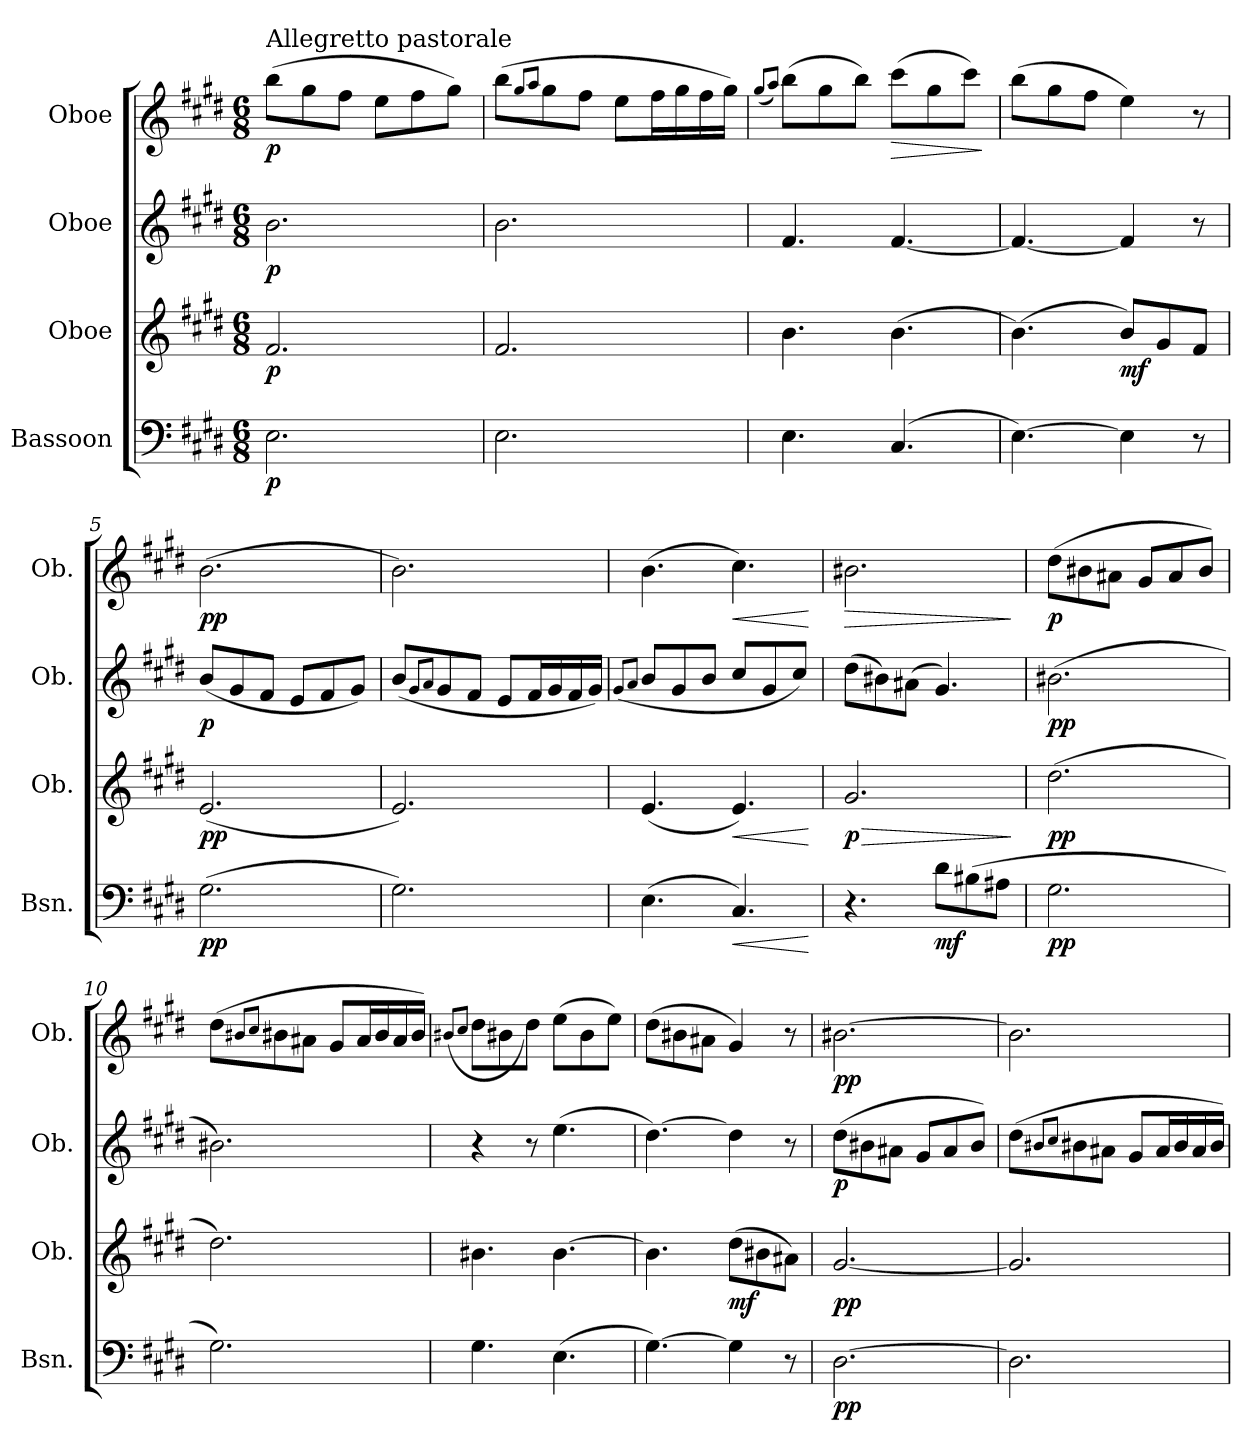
**kern	**dynam	**kern	**dynam	**kern	**dynam	**kern	**dynam
*part4	*part4	*part3	*part3	*part2	*part2	*part1	*part1
*staff4	*staff4	*staff3	*staff3	*staff2	*staff2	*staff1	*staff1
*I"Bassoon	*	*I"Oboe	*	*I"Oboe	*	*I"Oboe	*
*I'Bsn.	*	*I'Ob.	*	*I'Ob.	*	*I'Ob.	*
*clefF4	*	*clefG2	*	*clefG2	*	*clefG2	*
*k[f#c#g#d#]	*	*k[f#c#g#d#]	*	*k[f#c#g#d#]	*	*k[f#c#g#d#]	*
*M6/8	*	*M6/8	*	*M6/8	*	*M6/8	*
*MM90	*	*MM90	*	*MM90	*	*MM90	*
=1	=1	=1	=1	=1	=1	=1	=1
!	!	!	!	!	!	!LO:TX:a:t=Allegretto pastorale	!
!	!LO:DY:b	!	!LO:DY:b	!	!LO:DY:b	!	!LO:DY:b
2.E\	p	2.f#/	p	2.b\	p	(8bb\L	p
.	.	.	.	.	.	8gg#\	.
.	.	.	.	.	.	8ff#\J	.
.	.	.	.	.	.	8ee\L	.
.	.	.	.	.	.	8ff#\	.
.	.	.	.	.	.	8gg#\J)	.
=2	=2	=2	=2	=2	=2	=2	=2
2.E\	.	2.f#/	.	2.b\	.	(8bb\L	.
.	.	.	.	.	.	8qgg#/L	.
.	.	.	.	.	.	8qaa/J	.
.	.	.	.	.	.	8gg#\	.
.	.	.	.	.	.	8ff#\J	.
.	.	.	.	.	.	8ee\L	.
.	.	.	.	.	.	16ff#\L	.
.	.	.	.	.	.	16gg#\	.
.	.	.	.	.	.	16ff#\	.
.	.	.	.	.	.	16gg#\JJ)	.
=3	=3	=3	=3	=3	=3	=3	=3
.	.	.	.	.	.	(8qgg#/L	.
.	.	.	.	.	.	8qaa/J)	.
4.E\	.	4.b\	.	4.f#/	.	(8bb\L	.
.	.	.	.	.	.	8gg#\	.
.	.	.	.	.	.	8bb\J)	.
!	!	!	!	!	!	!	!LO:HP:b
(4.C#/	.	(4.b\	.	[4.f#/	.	(8ccc#\L	>
.	.	.	.	.	.	8gg#\	.
.	.	.	.	.	.	8ccc#\J)	.
.	.	.	.	.	.	.	]
=4	=4	=4	=4	=4	=4	=4	=4
[4.E\)	.	(4.b\)	.	4.f#/_	.	(8bb\L	.
.	.	.	.	.	.	8gg#\	.
.	.	.	.	.	.	8ff#\J	.
!	!	!	!LO:DY:b	!	!	!	!
4E\]	.	8b/L)	mf	4f#/]	.	4ee\)	.
.	.	8g#/	.	.	.	.	.
8r	.	8f#/J	.	8r	.	8r	.
=5	=5	=5	=5	=5	=5	=5	=5
!	!LO:DY:b	!	!LO:DY:b	!	!LO:DY:b	!	!LO:DY:b
(2.G#\	pp	(2.e/	pp	(8b/L	p	(2.b\	pp
.	.	.	.	8g#/	.	.	.
.	.	.	.	8f#/J	.	.	.
.	.	.	.	8e/L	.	.	.
.	.	.	.	8f#/	.	.	.
.	.	.	.	8g#/J)	.	.	.
!!LO:LB:g=z
=6	=6	=6	=6	=6	=6	=6	=6
2.G#\)	.	2.e/)	.	(8b/L	.	2.b\)	.
.	.	.	.	8qg#/L	.	.	.
.	.	.	.	8qa/J	.	.	.
.	.	.	.	8g#/	.	.	.
.	.	.	.	8f#/J	.	.	.
.	.	.	.	8e/L	.	.	.
.	.	.	.	16f#/L	.	.	.
.	.	.	.	16g#/	.	.	.
.	.	.	.	16f#/	.	.	.
.	.	.	.	16g#/JJ)	.	.	.
=7	=7	=7	=7	=7	=7	=7	=7
.	.	.	.	(8qg#/L	.	.	.
.	.	.	.	8qa/J	.	.	.
(4.E\	.	(4.e/	.	8b/L	.	(4.b\	.
.	.	.	.	8g#/	.	.	.
.	.	.	.	8b/J	.	.	.
!	!LO:HP:b	!	!LO:HP:b	!	!	!	!LO:HP:b
4.C#/)	<	4.e/)	<	8cc#/L	.	4.cc#\)	<
.	.	.	.	8g#/	.	.	.
.	.	.	.	8cc#/J)	.	.	.
.	[	.	[	.	.	.	[
=8	=8	=8	=8	=8	=8	=8	=8
!	!	!	!LO:HP:b	!	!	!	!LO:HP:b
!	!	!	!LO:DY:n=1:b	!	!	!	!
4.r	.	2.g#/	> p	(8dd#\L	.	2.b#X\	>
.	.	.	.	8b#X\)	.	.	.
.	.	.	.	(8a#X\J	.	.	.
!	!LO:DY:b	!	!	!	!	!	!
8d#\L	mf	.	.	4.g#/)	.	.	.
(8B#X\	.	.	.	.	.	.	.
8A#X\J	.	.	.	.	.	.	.
.	.	.	]	.	.	.	]
=9	=9	=9	=9	=9	=9	=9	=9
!	!LO:DY:b	!	!LO:DY:b	!	!LO:DY:b	!	!LO:DY:b
2.G#\	pp	(2.dd#\	pp	(2.b#X\	pp	(8dd#\L	p
.	.	.	.	.	.	8b#X\	.
.	.	.	.	.	.	8a#X\J	.
.	.	.	.	.	.	8g#/L	.
.	.	.	.	.	.	8a#/	.
.	.	.	.	.	.	8b#/J)	.
!!LO:PB:g=z
=10	=10	=10	=10	=10	=10	=10	=10
2.G#\)	.	2.dd#\)	.	2.b#X\)	.	(8dd#\L	.
.	.	.	.	.	.	8qb#X/L	.
.	.	.	.	.	.	8qcc#/J	.
.	.	.	.	.	.	8b#\	.
.	.	.	.	.	.	8a#X\J	.
.	.	.	.	.	.	8g#/L	.
.	.	.	.	.	.	16a#/L	.
.	.	.	.	.	.	16b#/	.
.	.	.	.	.	.	16a#/	.
.	.	.	.	.	.	16b#/JJ)	.
=11	=11	=11	=11	=11	=11	=11	=11
.	.	.	.	.	.	(8qb#X/L	.
.	.	.	.	.	.	8qcc#/J	.
4.G#\	.	4.b#X\	.	4r	.	8dd#\L	.
.	.	.	.	.	.	8b#\	.
.	.	.	.	8r	.	8dd#\J)	.
(4.E\	.	[4.b#\	.	(4.ee\	.	(8ee\L	.
.	.	.	.	.	.	8b#\	.
.	.	.	.	.	.	8ee\J)	.
=12	=12	=12	=12	=12	=12	=12	=12
[4.G#\)	.	4.b#\]	.	[4.dd#\)	.	(8dd#\L	.
.	.	.	.	.	.	8b#X\	.
.	.	.	.	.	.	8a#X\J	.
!	!	!	!LO:DY:b	!	!	!	!
4G#\]	.	(8dd#\L	mf	4dd#\]	.	4g#/)	.
.	.	8b#X\	.	.	.	.	.
8r	.	8a#X\J)	.	8r	.	8r	.
=13	=13	=13	=13	=13	=13	=13	=13
!	!LO:DY:b	!	!LO:DY:b	!	!LO:DY:b	!	!LO:DY:b
[2.D#\	pp	[2.g#/	pp	(8dd#\L	p	[2.b#X\	pp
.	.	.	.	8b#X\	.	.	.
.	.	.	.	8a#X\J	.	.	.
.	.	.	.	8g#/L	.	.	.
.	.	.	.	8a#/	.	.	.
.	.	.	.	8b#/J)	.	.	.
!!LO:LB:g=z
=14	=14	=14	=14	=14	=14	=14	=14
2.D#\]	.	2.g#/]	.	(8dd#\L	.	2.b#\]	.
.	.	.	.	8qb#X/L	.	.	.
.	.	.	.	8qcc#/J	.	.	.
.	.	.	.	8b#\	.	.	.
.	.	.	.	8a#X\J	.	.	.
.	.	.	.	8g#/L	.	.	.
.	.	.	.	16a#/L	.	.	.
.	.	.	.	16b#/	.	.	.
.	.	.	.	16a#/	.	.	.
.	.	.	.	16b#/JJ)	.	.	.
=	=	=	=	=	=	=	=
*-	*-	*-	*-	*-	*-	*-	*-
